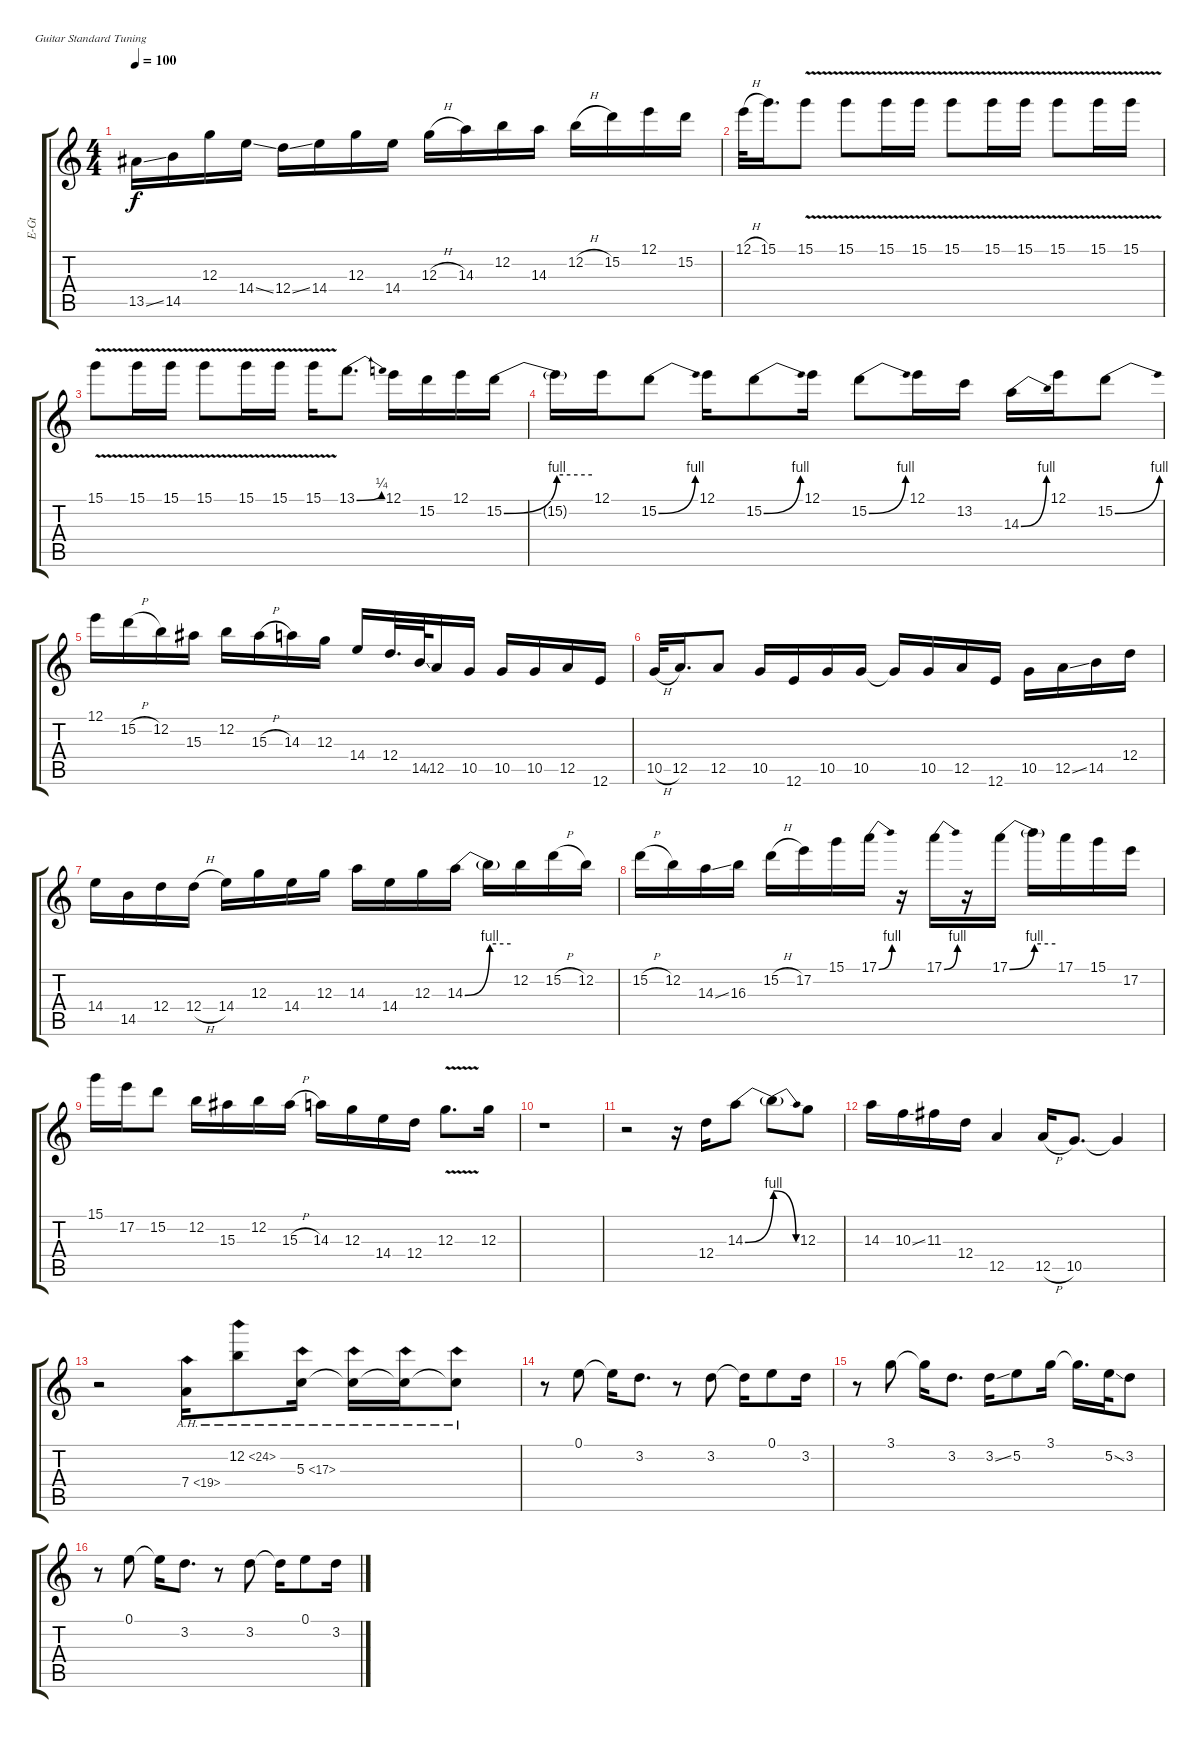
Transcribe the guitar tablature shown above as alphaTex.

\bracketExtendMode groupsimilarinstruments
\otherSystemsTrackNameOrientation horizontal
\track ("Guitare 2" "E-Gt") {solo instrument overdrivenguitar}
\staff {score tabs}
\tuning (E4 B3 G3 D3 A2 E2)
\ts (4 4)
\tempo 100
\clef g2
\ks c
13.5{ss acc #}.16{dy f beam Down} 14.5.16{beam Down} 12.3.16{beam Down} 14.4{ss}.16{beam Down} 12.4{ss}.16{beam Down} 14.4.16{beam Down} 12.3.16{beam Down} 14.4.16{beam Down} 12.3{h}.16{beam Down} 14.3.16{beam Down} 12.2.16{beam Down} 14.3.16{beam Down} 12.2{h}.16{beam Down} 15.2.16{beam Down} 12.1.16{beam Down} 15.2.16{beam Down} |
12.1{h}.32{beam Down} 15.1.16{d beam Down} 15.1{v}.8{beam Down} 15.1{v}.8{beam Down} 15.1{v}.16{beam Down} 15.1{v}.16{beam Down} 15.1{v}.8{beam Down} 15.1{v}.16{beam Down} 15.1{v}.16{beam Down} 15.1{v}.8{beam Down} 15.1{v}.16{beam Down} 15.1{v}.16{beam Down} |
15.1{v}.8{beam Down} 15.1{v}.16{beam Down} 15.1{v}.16{beam Down} 15.1{v}.8{beam Down} 15.1{v}.16{beam Down} 15.1{v}.16{beam Down} 15.1{v}.16{beam Down} 13.1{be (bend 0 0 60 1)}.8{d beam Down} 12.1.16{beam Down} 15.2.16{beam Down} 12.1.16{beam Down} 15.2{be (bend 0 0 60 4)}.16{beam Down} |
15.2{be (hold 0 4 60 4) t}.16{beam Down} 12.1.16{beam Down} 15.2{be (bend 0 0 60 4)}.8{beam Down} 12.1.16{beam Down} 15.2{be (bend 0 0 60 4)}.8{beam Down} 12.1.16{beam Down} 15.2{be (bend 0 0 60 4)}.8{beam Down} 12.1.16{beam Down} 13.2.16{beam Down} 14.3{be (bend 0 0 60 4)}.16{beam Down} 12.1.16{beam Down} 15.2{be (bend 0 0 60 4)}.8{beam Down} |
12.1.16{beam Down} 15.2{h}.16{beam Down} 12.2.16{beam Down} 15.3{acc #}.16{beam Down} 12.2.16{beam Down} 15.3{h acc #}.16{beam Down} 14.3.16{beam Down} 12.3.16{beam Down} 14.4.16{beam Up} 12.4.32{d beam Up} 14.5{ss}.64{beam Up} 12.5.16{beam Up} 10.5.16{beam Up} 10.5.16{beam Up} 10.5.16{beam Up} 12.5.16{beam Up} 12.6.16{beam Up} |
10.5{h}.32{beam Up} 12.5.16{d beam Up} 12.5.8{beam Up} 10.5.16{beam Up} 12.6.16{beam Up} 10.5.16{beam Up} 10.5.16{beam Up} 10.5{t}.16{beam Up} 10.5.16{beam Up} 12.5.16{beam Up} 12.6.16{beam Up} 10.5.16{beam Down} 12.5{ss}.16{beam Down} 14.5.16{beam Down} 12.4.16{beam Down} |
14.4.16{beam Down} 14.5.16{beam Down} 12.4.16{beam Down} 12.4{h}.16{beam Down} 14.4.16{beam Down} 12.3.16{beam Down} 14.4.16{beam Down} 12.3.16{beam Down} 14.3.16{beam Down} 14.4.16{beam Down} 12.3.16{beam Down} 14.3{be (bend 0 0 60 4)}.16{beam Down} 14.3{be (hold 0 4 60 4) t}.16{beam Down} 12.2.16{beam Down} 15.2{h}.16{beam Down} 12.2.16{beam Down} |
15.2{h}.16{beam Down} 12.2.16{beam Down} 14.3{ss}.16{beam Down} 16.3.16{beam Down} 15.2{h}.16{beam Down} 17.2.16{beam Down} 15.1.16{beam Down} 17.1{be (bend 0 0 60 4)}.16{beam Down} r.16{beam Down} 17.1{be (bend 0 0 60 4)}.16{beam Down} r.16{beam Down} 17.1{be (bend 0 0 60 4)}.16{beam Down} 17.1{be (hold 0 4 60 4) t}.16{beam Down} 17.1.16{beam Down} 15.1.16{beam Down} 17.2.16{beam Down} |
15.1.16{beam Down} 17.2.16{beam Down} 15.2.8{beam Down} 12.2.16{beam Down} 15.3{acc #}.16{beam Down} 12.2.16{beam Down} 15.3{h acc #}.16{beam Down} 14.3.16{beam Down} 12.3.16{beam Down} 14.4.16{beam Down} 12.4.16{beam Down} 12.3{v}.8{d beam Down} 12.3.16{beam Down} |
r.1{beam Down} |
r.2{beam Down} r.16{beam Down} 12.4.16{beam Down} 14.3{be (bend 0 0 60 4)}.8{beam Down} 14.3{be (release 0 4 60 0) t}.8{beam Down} 12.3.8{beam Down} |
14.3.16{beam Down} 10.3{ss}.16{beam Down} 11.3{acc #}.16{beam Down} 12.4.16{beam Down} 12.5.4{beam Up} 12.5{h}.16{beam Up} 10.5.8{d beam Up} 10.5{t}.4{beam Up} |
r.2{beam Down} 7.4{ah 12}.16{beam Down} 12.2{ah 12}.8{beam Down} 5.3{ah 12}.16{beam Down} 5.3{ah 12 t}.16{beam Down} 5.3{ah 12 t}.16{beam Down} 5.3{ah 12 t}.8{beam Down} |
r.8{beam Down} 0.1.8{beam Down} 0.1{t}.16{beam Down} 3.2.8{d beam Down} r.8{beam Down} 3.2.8{beam Down} 3.2{t}.16{beam Down} 0.1.8{beam Down} 3.2.16{beam Down} |
r.8{beam Down} 3.1.8{beam Down} 3.1{t}.16{beam Down} 3.2.8{d beam Down} 3.2{ss}.16{beam Down} 5.2.8{beam Down} 3.1.16{beam Down} 3.1{t}.16{d beam Down} 5.2{ss}.32{beam Down} 3.2.8{beam Down} |
r.8{beam Down} 0.1.8{beam Down} 0.1{t}.16{beam Down} 3.2.8{d beam Down} r.8{beam Down} 3.2.8{beam Down} 3.2{t}.16{beam Down} 0.1.8{beam Down} 3.2.16{beam Down}
